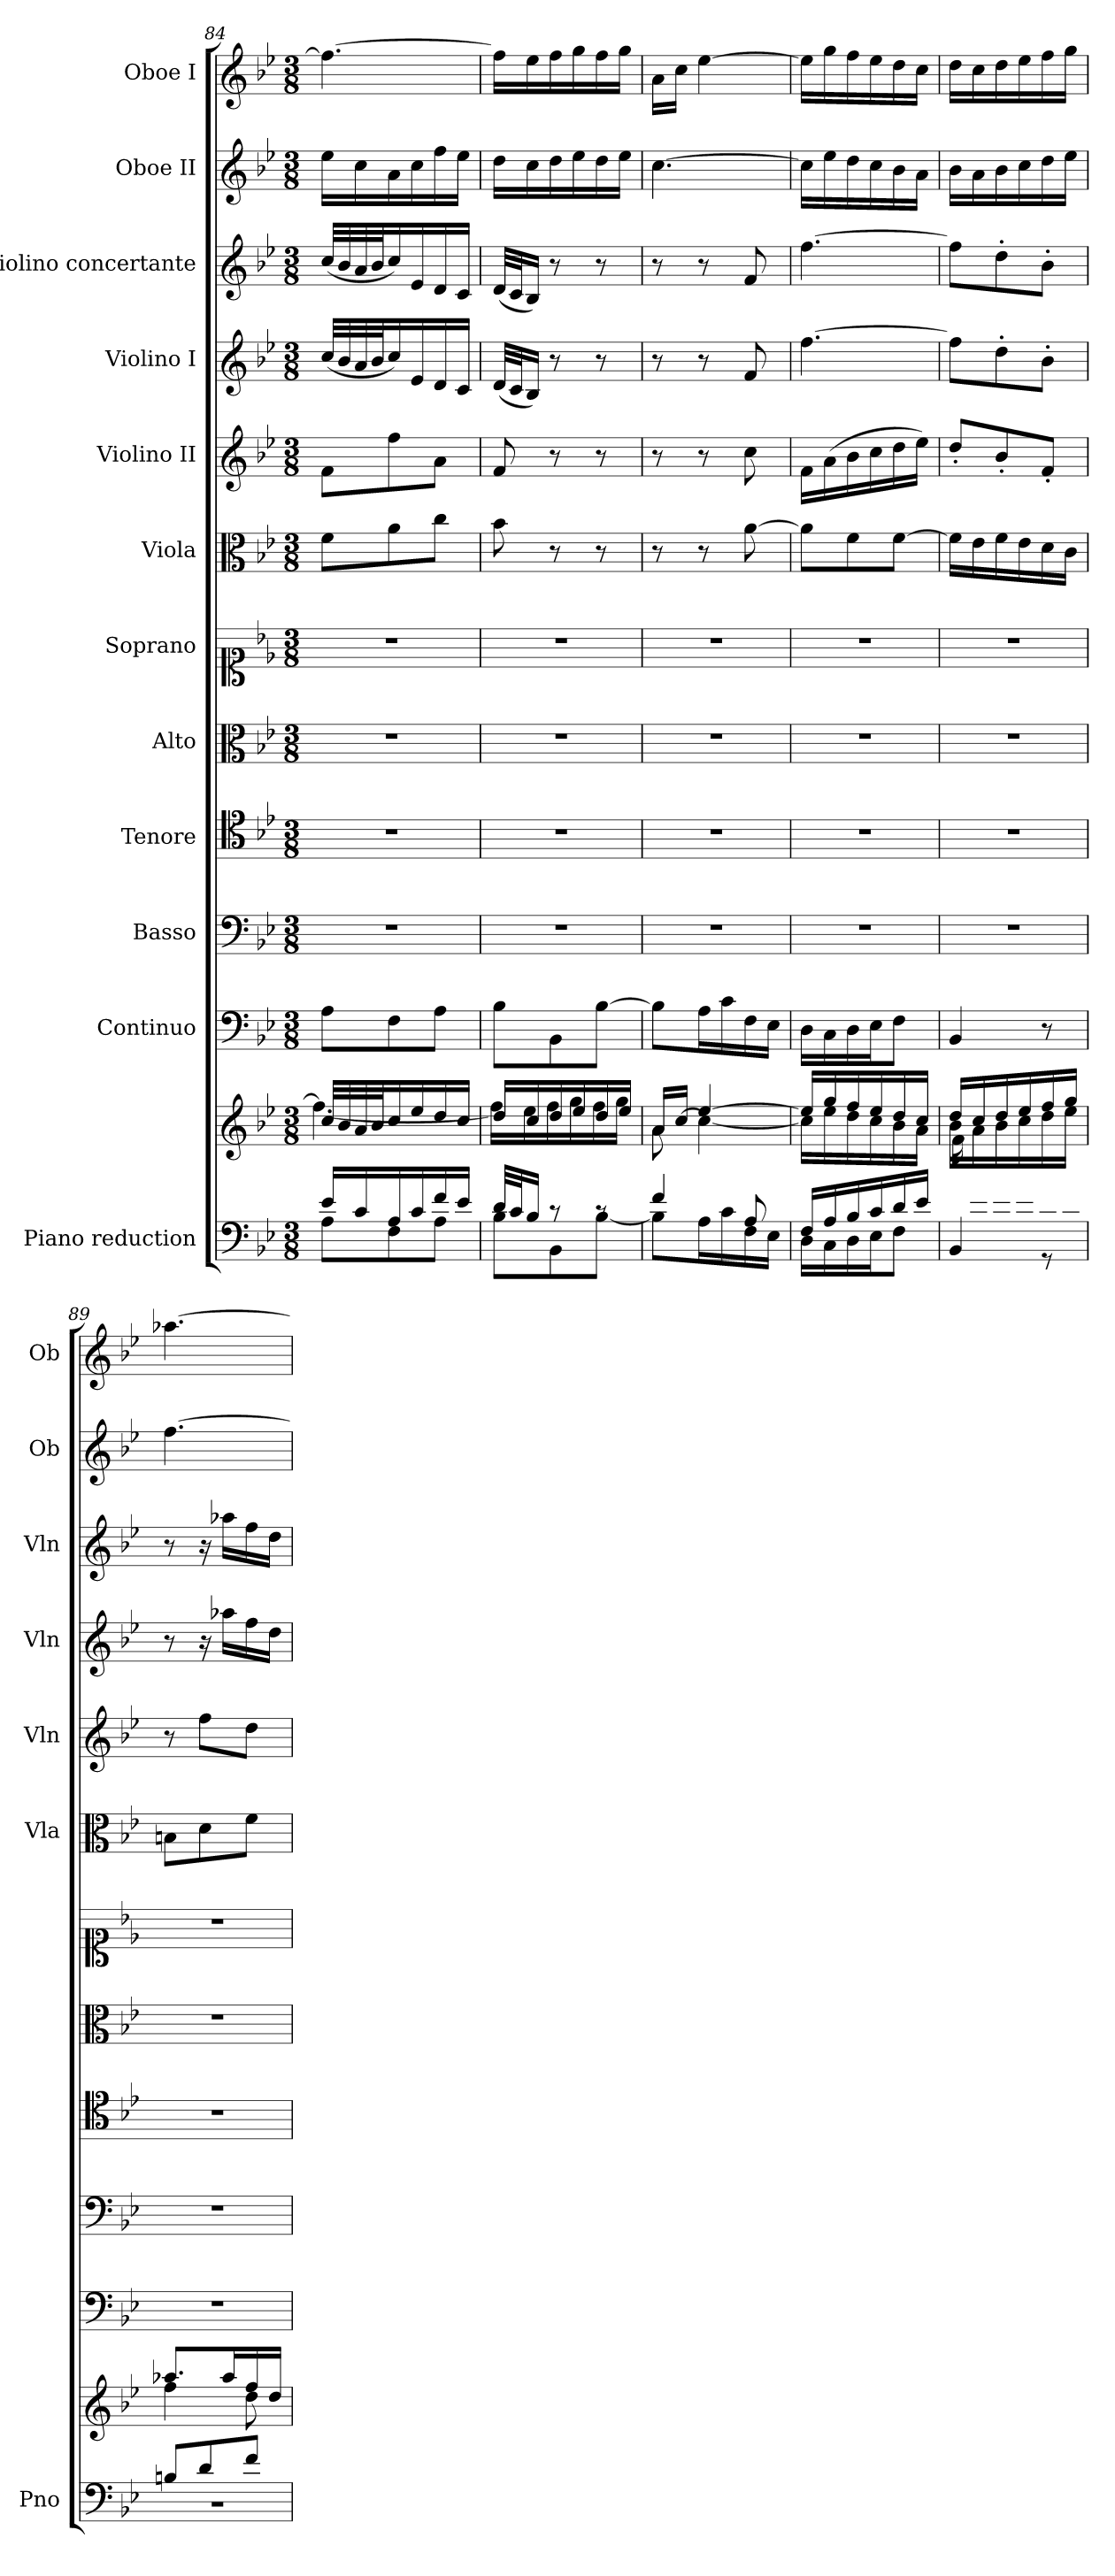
**kern	**kern	**kern	**kern	**kern	**kern	**kern	**kern	**kern	**kern	**kern	**kern	**kern
*part12	*part12	*part11	*part10	*part9	*part8	*part7	*part6	*part5	*part4	*part3	*part2	*part1
*staff13	*staff12	*staff11	*staff10	*staff9	*staff8	*staff7	*staff6	*staff5	*staff4	*staff3	*staff2	*staff1
*I"Piano reduction	*	*I"Continuo	*I"Basso	*I"Tenore	*I"Alto	*I"Soprano	*I"Viola	*I"Violino II	*I"Violino I	*I"Violino concertante	*I"Oboe II	*I"Oboe I
*I'Pno	*	*	*	*	*	*	*I'Vla	*I'Vln	*I'Vln	*I'Vln	*I'Ob	*I'Ob
*clefF4	*clefG2	*clefF4	*clefF4	*clefC4	*clefC3	*clefC1	*clefC3	*clefG2	*clefG2	*clefG2	*clefG2	*clefG2
*k[b-e-]	*k[b-e-]	*k[b-e-]	*k[b-e-]	*k[b-e-]	*k[b-e-]	*k[b-e-]	*k[b-e-]	*k[b-e-]	*k[b-e-]	*k[b-e-]	*k[b-e-]	*k[b-e-]
*M3/8	*M3/8	*M3/8	*M3/8	*M3/8	*M3/8	*M3/8	*M3/8	*M3/8	*M3/8	*M3/8	*M3/8	*M3/8
=84	=84	=84	=84	=84	=84	=84	=84	=84	=84	=84	=84	=84
*^	*^	*	*	*	*	*	*	*	*	*	*	*
16e-/LL	8A\L	32cc/LLL	4.ff\_	8A\L	4.r	4.r	4.r	4.r	8f\L	8f\L	(<32cc/LLL	(<32cc/LLL	16ee-\LL	4.ff\_
.	.	32b-/	.	.	.	.	.	.	.	.	32b-/	32b-/	.	.
16c/	.	32a/	.	.	.	.	.	.	.	.	32a/	32a/	16cc\	.
.	.	32b-/J	.	.	.	.	.	.	.	.	32b-/J	32b-/J	.	.
16A/	8F\	16cc/	.	8F\	.	.	.	.	8a\	8ff\	16cc/)	16cc/)	16a\	.
16c/	.	16ee-/	.	.	.	.	.	.	.	.	16e-/	16e-/	16cc\	.
16f/	8A\J	16dd/	.	8A\J	.	.	.	.	8cc\J	8a\J	16d/	16d/	16ff\	.
16e-/JJ	.	16cc/JJ	.	.	.	.	.	.	.	.	16c/JJ	16c/JJ	16ee-\JJ	.
=85	=85	=85	=85	=85	=85	=85	=85	=85	=85	=85	=85	=85	=85	=85
32d/LLL	8B-\L	16dd/LL	16ff\LL]	8B-\L	4.r	4.r	4.r	4.r	8b-\	8f/	(<32d/LLL	(<32d/LLL	16dd\LL	16ff\LL]
32c/J	.	.	.	.	.	.	.	.	.	.	32c/J	32c/J	.	.
16B-/JJ	.	16cc/	16ee-\	.	.	.	.	.	.	.	16B-/JJ)	16B-/JJ)	16cc\	16ee-\
8rc	8BB-\	16dd/	16ff\	8BB-\	.	.	.	.	8r	8r	8r	8r	16dd\	16ff\
.	.	16ee-/	16gg\	.	.	.	.	.	.	.	.	.	16ee-\	16gg\
8rc	[8B-\J	16dd/	16ff\	[8B-\J	.	.	.	.	8r	8r	8r	8r	16dd\	16ff\
.	.	16ee-/JJ	16gg\JJ	.	.	.	.	.	.	.	.	.	16ee-\JJ	16gg\JJ
=86	=86	=86	=86	=86	=86	=86	=86	=86	=86	=86	=86	=86	=86	=86
4f/	8B-\L]	16a/LL	8a\	8B-\L]	4.r	4.r	4.r	4.r	8r	8r	8r	8r	[4.cc\	16a\LL
.	.	[16cc/JJ	.	.	.	.	.	.	.	.	.	.	.	16cc\JJ
.	16A\L	[4ee-/	4cc\_	16A\L	.	.	.	.	8r	8r	8r	8r	.	[4ee-\
.	16c\	.	.	16c\	.	.	.	.	.	.	.	.	.	.
8A/	16F\	.	.	16F\	.	.	.	.	[8a\	8cc\	8f/	8f/	.	.
.	16E-\JJ	.	.	16E-\JJ	.	.	.	.	.	.	.	.	.	.
!!LO:PB:g=z
=87	=87	=87	=87	=87	=87	=87	=87	=87	=87	=87	=87	=87	=87	=87
16F/LL	16D\LL	16ee-/LL]	16cc\LL]	16D\LL	4.r	4.r	4.r	4.r	8a\L]	16f\LL	[4.ff\	[4.ff\	16cc\LL]	16ee-\LL]
16A/	16C\	16gg/	16ee-\	16C\	.	.	.	.	.	(>16a\	.	.	16ee-\	16gg\
16B-/	16D\	16ff/	16dd\	16D\	.	.	.	.	8f\	16b-\	.	.	16dd\	16ff\
16c/	16E-\J	16ee-/	16cc\	16E-\J	.	.	.	.	.	16cc\	.	.	16cc\	16ee-\
16d/	8F\J	16dd/	16b-\	8F\J	.	.	.	.	[8f\J	16dd\	.	.	16b-\	16dd\
16e-/JJ	.	16cc/JJ	16a\JJ	.	.	.	.	.	.	16ee-\JJ)	.	.	16a\JJ	16cc\JJ
=88	=88	=88	=88	=88	=88	=88	=88	=88	=88	=88	=88	=88	=88	=88
*	*	*	*^	*	*	*	*	*	*	*	*	*	*	*
16ryy	4BB-/	16dd/LL	16b-\LL	16f\LL	4BB-/	4.r	4.r	4.r	4.r	16f\LL]	8dd'/L	8ff\L]	8ff\L]	16b-\LL	16dd\LL
16e-/	.	16cc/	16a\	4ryy	.	.	.	.	.	16e-\	.	.	.	16a\	16cc\
16f/	.	16dd/	16b-\	.	.	.	.	.	.	16f\	8b-'/	8dd'\	8dd'\	16b-\	16dd\
16e-/	.	16ee-/	16cc\	.	.	.	.	.	.	16e-\	.	.	.	16cc\	16ee-\
16d/	8r	16ff/	16dd\	.	8r	.	.	.	.	16d\	8f'/J	8b-'\J	8b-'\J	16dd\	16ff\
16c/JJ	.	16gg/JJ	16ee-\JJ	16ryy	.	.	.	.	.	16c\JJ	.	.	.	16ee-\JJ	16gg\JJ
*	*	*	*v	*v	*	*	*	*	*	*	*	*	*	*	*
=89	=89	=89	=89	=89	=89	=89	=89	=89	=89	=89	=89	=89	=89	=89
8Bn/L	4.r	8.aa-X/L	4ff\	4.r	4.r	4.r	4.r	4.r	8Bn\L	8r	8r	8r	[4.ff\	[4.aa-X\
8d/	.	.	.	.	.	.	.	.	8d\	8ff\L	16r	16r	.	.
.	.	16aa-/L	.	.	.	.	.	.	.	.	16aa-X\LL	16aa-X\LL	.	.
8f/J	.	16ff/	8dd\	.	.	.	.	.	8f\J	8dd\J	16ff\	16ff\	.	.
.	.	16dd/JJ	.	.	.	.	.	.	.	.	16dd\JJ	16dd\JJ	.	.
*v	*v	*	*	*	*	*	*	*	*	*	*	*	*	*
*	*v	*v	*	*	*	*	*	*	*	*	*	*	*
=	=	=	=	=	=	=	=	=	=	=	=	=
*-	*-	*-	*-	*-	*-	*-	*-	*-	*-	*-	*-	*-
